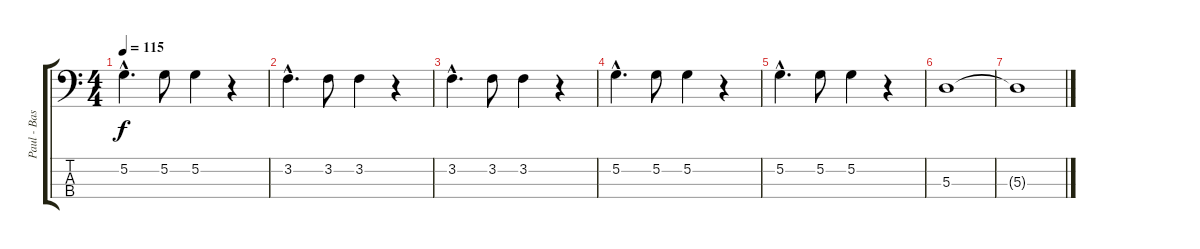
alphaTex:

\track ("Paul - Bass" "Paul - Bas") {instrument acousticbass}
\staff {score tabs}
\tuning (G2 D2 A1 E1) {hide}
\ts (4 4)
\tempo 115
\clef f4
\ks c
5.2{hac}.4{d dy f} 5.2.8 5.2.4 r.4 |
3.2{hac}.4{d} 3.2.8 3.2.4 r.4 |
3.2{hac}.4{d} 3.2.8 3.2.4 r.4 |
5.2{hac}.4{d} 5.2.8 5.2.4 r.4 |
5.2{hac}.4{d} 5.2.8 5.2.4 r.4 |
5.3.1 |
5.3{t}.1
